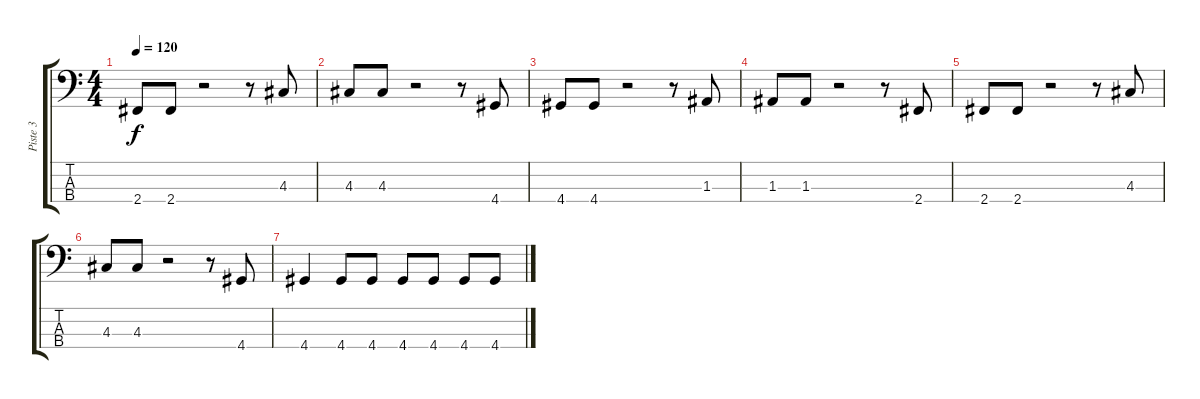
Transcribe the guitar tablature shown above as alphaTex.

\track ("Piste 3" "Piste 3") {instrument electricbassfinger}
\staff {score tabs}
\tuning (G2 D2 A1 E1) {hide}
\ts (4 4)
\tempo 120
\clef f4
\ks c
2.4.8{dy f} 2.4.8 r.2 r.8 4.3.8 |
4.3.8 4.3.8 r.2 r.8 4.4.8 |
4.4.8 4.4.8 r.2 r.8 1.3.8 |
1.3.8 1.3.8 r.2 r.8 2.4.8 |
2.4.8 2.4.8 r.2 r.8 4.3.8 |
4.3.8 4.3.8 r.2 r.8 4.4.8 |
4.4.4 4.4.8 4.4.8 4.4.8 4.4.8 4.4.8 4.4.8
